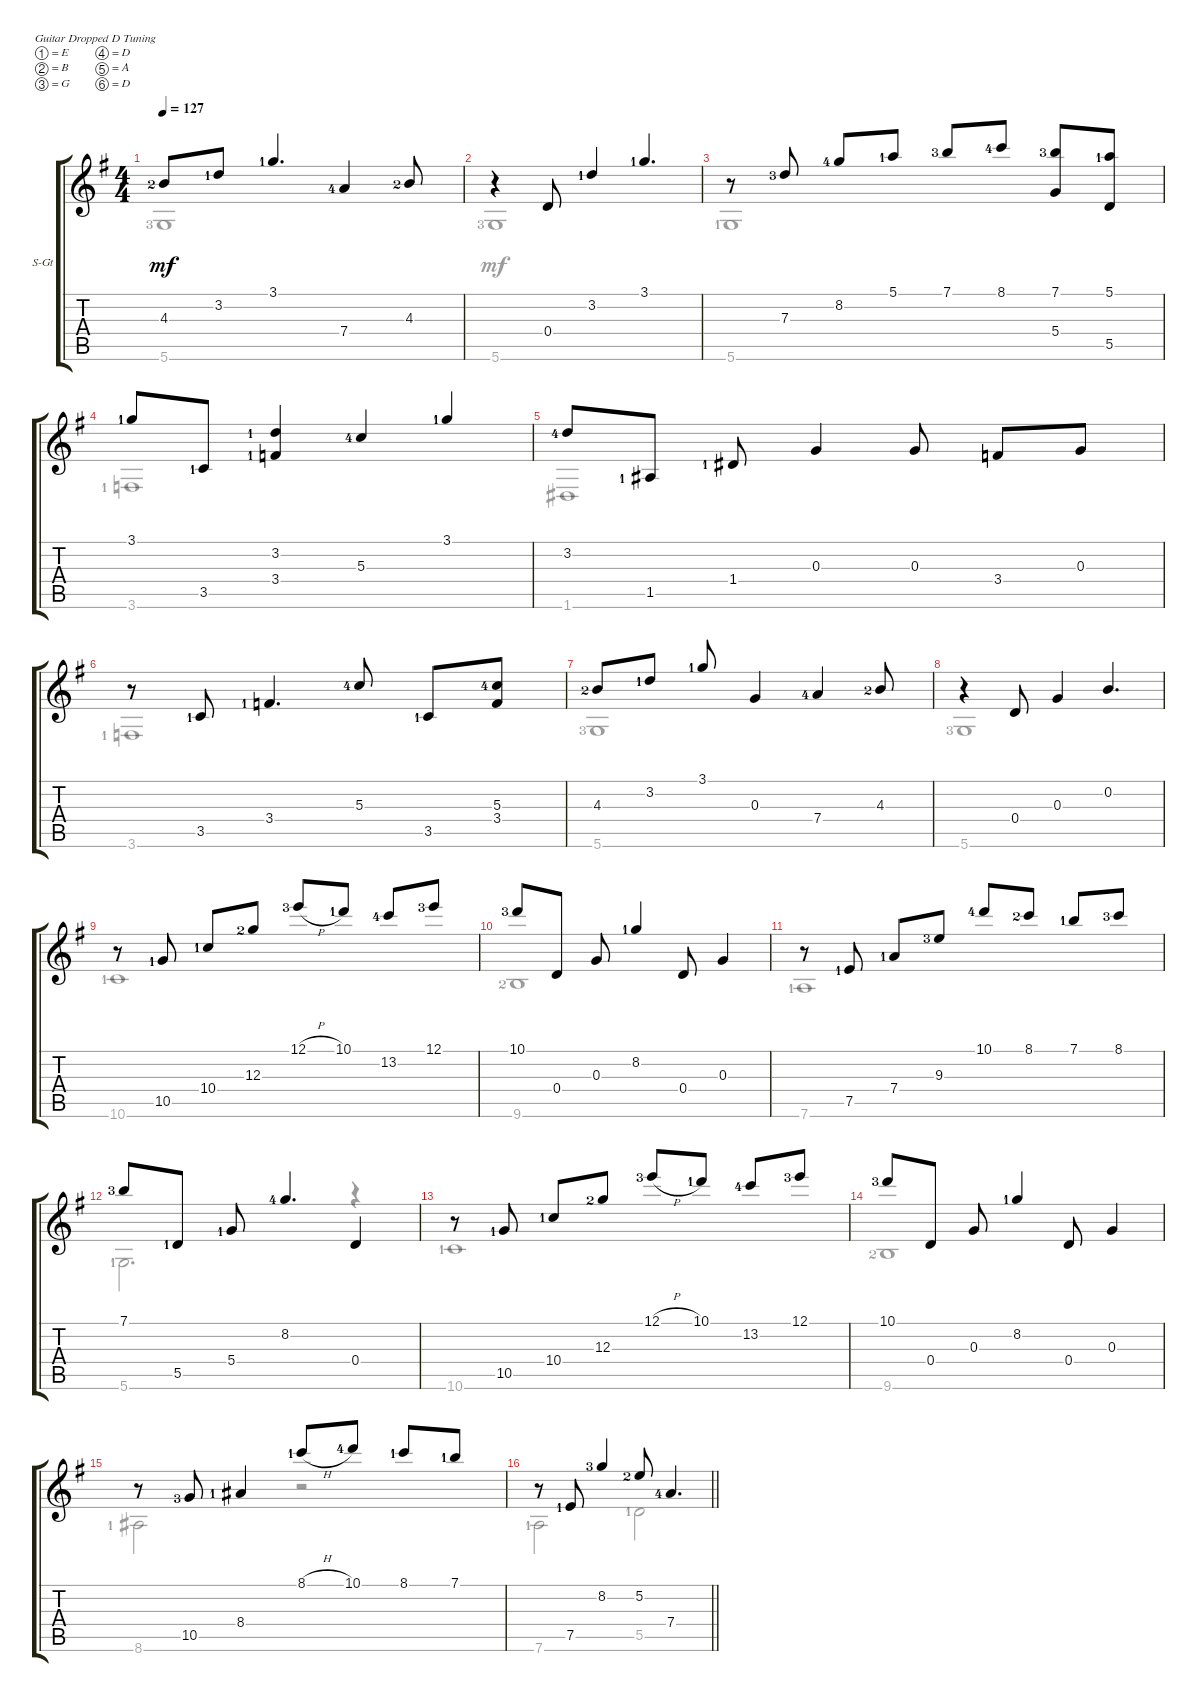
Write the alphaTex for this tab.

\defaultSystemsLayout 4
\bracketExtendMode groupsimilarinstruments
\firstSystemTrackNameOrientation horizontal
\otherSystemsTrackNameOrientation horizontal
\track ("Steel Guitar" "S-Gt") {instrument acousticguitarsteel}
\staff {score tabs}
\tuning (E4 B3 G3 D3 A2 D2)
\voice
\ts (4 4)
\tempo 127
\clef g2
\ks g
4.3{lf 3}.8{dy mf} 3.2{lf 2}.8 3.1{lf 2}.4{d} 7.4{lf 5}.4 4.3{lf 3}.8 |
r.4 0.4.8 3.2{lf 2}.4 3.1{lf 2}.4{d} |
r.8 7.3{lf 4}.8 8.2{lf 5}.8 5.1{lf 2}.8 7.1{lf 4}.8 8.1{lf 5}.8 (7.1{lf 4} 5.4).8 (5.1{lf 2} 5.5).8 |
3.1{lf 2}.8 3.5{lf 2}.8 (3.4{lf 2} 3.2{lf 2}).4 5.3{lf 5}.4 3.1{lf 2}.4 |
3.2{lf 5}.8 1.5{lf 2}.8 1.4{lf 2}.8 0.3.4 0.3.8 3.4.8 0.3.8 |
r.8 3.5{lf 2}.8 3.4{lf 2}.4{d} 5.3{lf 5}.8 3.5{lf 2}.8 (5.3{lf 5} 3.4).8 |
4.3{lf 3}.8 3.2{lf 2}.8 3.1{lf 2}.8 0.3.4 7.4{lf 5}.4 4.3{lf 3}.8 |
r.4 0.4.8 0.3.4 0.2.4{d} |
r.8 10.5{lf 2}.8 10.4{lf 2}.8 12.3{lf 3}.8 12.1{h lf 4}.8 10.1{lf 2}.8 13.2{lf 5}.8 12.1{lf 4}.8 |
10.1{lf 4}.8 0.4.8 0.3.8 8.2{lf 2}.4 0.4.8 0.3.4 |
r.8 7.5{lf 2}.8 7.4{lf 2}.8 9.3{lf 4}.8 10.1{lf 5}.8 8.1{lf 3}.8 7.1{lf 2}.8 8.1{lf 4}.8 |
7.1{lf 4}.8 5.5{lf 2}.8 5.4{lf 2}.8 8.2{lf 5}.4{d} 0.4.4 |
r.8 10.5{lf 2}.8 10.4{lf 2}.8 12.3{lf 3}.8 12.1{h lf 4}.8 10.1{lf 2}.8 13.2{lf 5}.8 12.1{lf 4}.8 |
10.1{lf 4}.8 0.4.8 0.3.8 8.2{lf 2}.4 0.4.8 0.3.4 |
r.8 10.5{lf 4}.8 8.4{lf 2}.4 8.1{h lf 2}.8 10.1{lf 5}.8 8.1{lf 2}.8 7.1{lf 2}.8 |
\barLineRight lightlight
r.8 7.5{lf 2}.8 8.2{lf 4}.4 5.2{lf 3}.8 7.4{lf 5}.4{d}
\voice
\clef g2
\ottava regular
\simile none
\ks g
5.6{lf 4}.1{dy mf} |
|
5.6{lf 2}.1 |
3.6{lf 2}.1 |
1.6.1 |
|
5.6{lf 4}.1 |
|
10.6{lf 2}.1 |
9.6{lf 3}.1 |
7.6{lf 2}.1 |
5.6{lf 2}.2{d} r.4 |
10.6{lf 2}.1 |
9.6{lf 3}.1 |
8.6{lf 2}.2 r.2 |
\barLineRight lightlight
7.6{lf 2}.2 5.5{lf 2}.2
\voice
\clef g2
\ottava regular
\simile none
\ks g
|
5.6{lf 4}.1 |
|
|
|
3.6{lf 2}.1 |
|
5.6{lf 4}.1 |
|
|
|
|
|
|
|
\barLineRight lightlight
